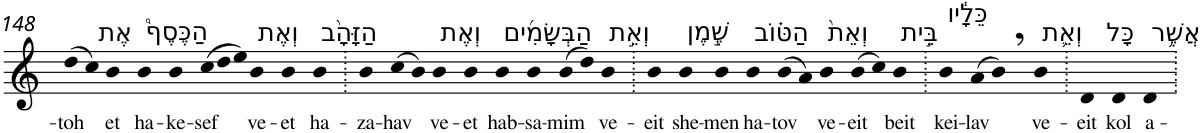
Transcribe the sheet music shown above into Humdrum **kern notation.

**kern	**text
*part1	*part1
*staff1	*staff1
*I"Piano	*
*I'Pno	*
!!LO:PB:g=z
*clefG2	*
*k[]	*
=148	=148
!	!LO:LY:b
(>8dd	-toh
8cc)	.
!LO:TX:a:t=אֶת	!
!	!LO:LY:b
4b	et
!LO:TX:a:t=הַכֶּסֶף֩	!
!	!LO:LY:b
4b	ha-
!	!LO:LY:b
4b	-ke-
*Xtuplet	*
!	!LO:LY:b
(>12cc	-sef
12dd	.
12ee)	.
!LO:TX:a:t=וְאֶת	!
!	!LO:LY:b
4b	ve-
!	!LO:LY:b
4b	-et
!LO:TX:a:t=הַזָּהָ֨ב	!
!	!LO:LY:b
4b	ha-
=149.	=149.
!	!LO:LY:b
4b	-za-
!	!LO:LY:b
(>8cc	-hav
8b)	.
!LO:TX:a:t=וְאֶת	!
!	!LO:LY:b
4b	ve-
!	!LO:LY:b
4b	-et
!LO:TX:a:t=הַבְּשָׂמִ֜ים	!
!	!LO:LY:b
4b	hab-
!	!LO:LY:b
4b	-sa-
!	!LO:LY:b
(>8b	-mim
8dd)	.
!LO:TX:a:t=וְאֵ֣ת	!
!	!LO:LY:b
4b	ve-
=150.	=150.
!	!LO:LY:b
4b	-eit
!LO:TX:a:t=שֶׁ֣מֶן	!
!	!LO:LY:b
4b	she-
!	!LO:LY:b
4b	-men
!LO:TX:a:t=הַטּ֗וֹב	!
!	!LO:LY:b
4b	ha-
!	!LO:LY:b
(>8b	-tov
8a)	.
!LO:TX:a:t=וְאֵת֙	!
!	!LO:LY:b
4b	ve-
!	!LO:LY:b
(>8b	-eit
8cc)	.
!LO:TX:a:t=בֵּ֣ית	!
!	!LO:LY:b
4b	beit
=151.	=151.
!LO:TX:a:t=כֵּלָ֔יו	!
!	!LO:LY:b
4b	kei-
!	!LO:LY:b
(>8a	-lav
8b,)	.
!LO:TX:a:t=וְאֵ֛ת	!
!	!LO:LY:b
4b	ve-
=152.	=152.
!	!LO:LY:b
4d	-eit
!LO:TX:a:t=כָּל	!
!	!LO:LY:b
4d	kol
!LO:TX:a:t=אֲשֶׁ֥ר	!
!	!LO:LY:b
4d	a-
=.	=.
*-	*-
